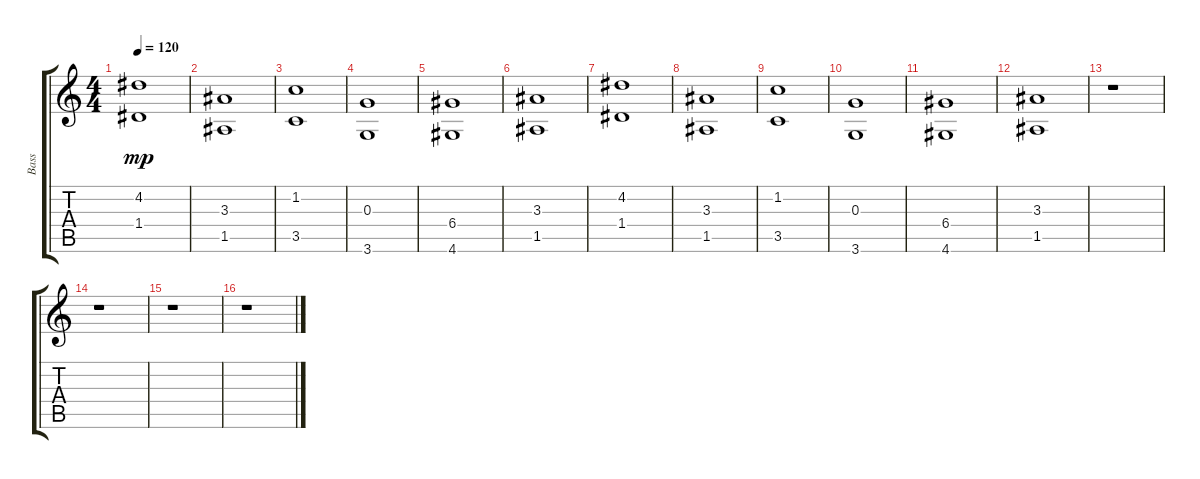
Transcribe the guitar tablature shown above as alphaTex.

\track ("Bass" "Bass") {instrument electricbassfinger}
\staff {score tabs}
\tuning (E4 B3 G3 D3 A2 E2) {hide}
\ts (4 4)
\tempo 120
\clef g2
\ks c
(4.2 1.4).1{dy mp} |
(3.3 1.5).1 |
(1.2 3.5).1 |
(0.3 3.6).1 |
(6.4 4.6).1 |
(3.3 1.5).1 |
(4.2 1.4).1 |
(3.3 1.5).1 |
(1.2 3.5).1 |
(0.3 3.6).1 |
(6.4 4.6).1 |
(3.3 1.5).1 |
r.1 |
r.1 |
r.1 |
r.1
